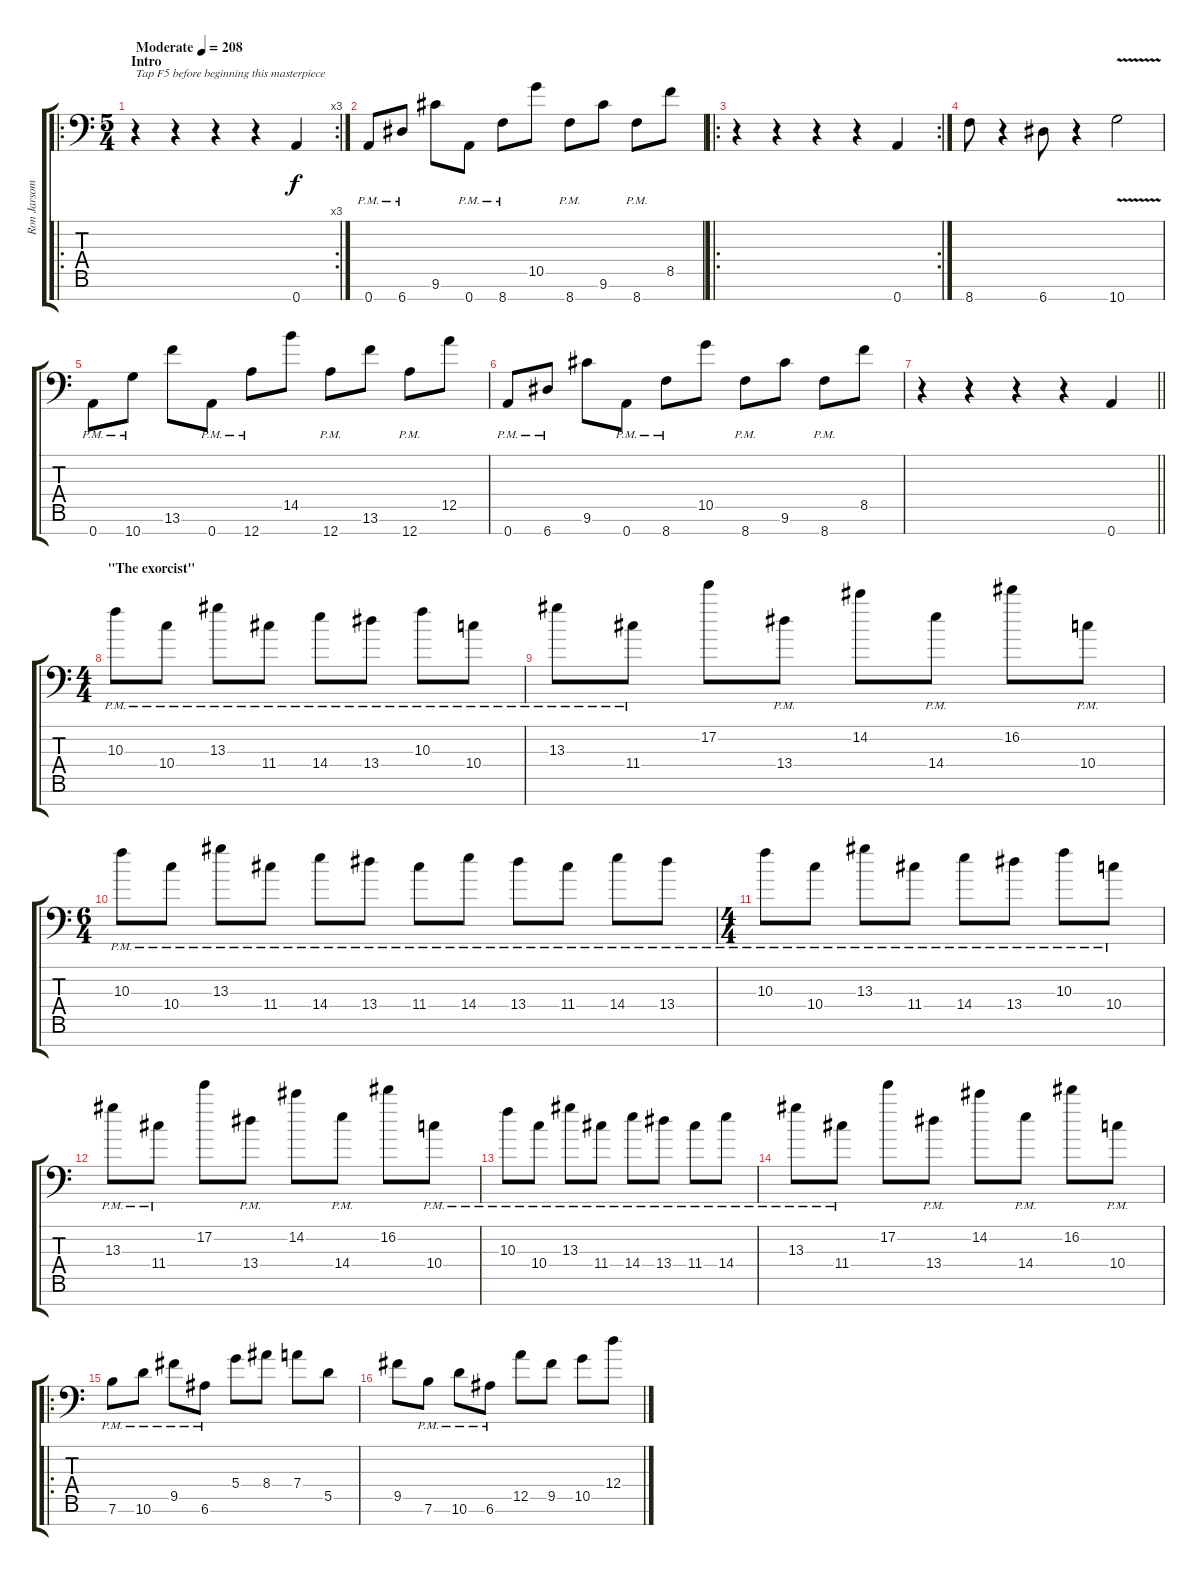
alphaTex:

\track ("Ron Jarsombek" "Ron Jarsom") {instrument distortionguitar}
\staff {score tabs}
\tuning (E4 B3 G3 D3 A2 E2 A1) {hide}
\ro
\rc 3
\ts (5 4)
\section ("" "Intro")
\tempo (208 "Moderate")
\clef f4
\ks c
r.4{txt "Tap F5 before beginning this masterpiece" dy f instrument distortionguitar} r.4 r.4 r.4 0.7.4 |
0.7{pm}.8 6.7{pm}.8 9.6.8 0.7{pm}.8 8.7{pm}.8 10.5.8 8.7{pm}.8 9.6.8 8.7{pm}.8 8.5.8 |
\ro
\rc 2
r.4 r.4 r.4 r.4 0.7.4 |
8.7.8 r.4 6.7.8 r.4 10.7{v}.2 |
0.7{pm}.8 10.7{pm}.8 13.6.8 0.7{pm}.8 12.7{pm}.8 14.5.8 12.7{pm}.8 13.6.8 12.7{pm}.8 12.5.8 |
0.7{pm}.8 6.7{pm}.8 9.6.8 0.7{pm}.8 8.7{pm}.8 10.5.8 8.7{pm}.8 9.6.8 8.7{pm}.8 8.5.8 |
\barLineRight lightlight
r.4 r.4 r.4 r.4 0.7.4 |
\ts (4 4)
\section ("" "\"The exorcist\"")
10.3{pm}.8 10.4{pm}.8 13.3{pm}.8 11.4{pm}.8 14.4{pm}.8 13.4{pm}.8 10.3{pm}.8 10.4{pm}.8 |
13.3{pm}.8 11.4{pm}.8 17.2.8 13.4{pm}.8 14.2.8 14.4{pm}.8 16.2.8 10.4{pm}.8 |
\ts (6 4)
10.3{pm}.8 10.4{pm}.8 13.3{pm}.8 11.4{pm}.8 14.4{pm}.8 13.4{pm}.8 11.4{pm}.8 14.4{pm}.8 13.4{pm}.8 11.4{pm}.8 14.4{pm}.8 13.4{pm}.8 |
\ts (4 4)
10.3{pm}.8 10.4{pm}.8 13.3{pm}.8 11.4{pm}.8 14.4{pm}.8 13.4{pm}.8 10.3{pm}.8 10.4{pm}.8 |
13.3{pm}.8 11.4{pm}.8 17.2.8 13.4{pm}.8 14.2.8 14.4{pm}.8 16.2.8 10.4{pm}.8 |
10.3{pm}.8 10.4{pm}.8 13.3{pm}.8 11.4{pm}.8 14.4{pm}.8 13.4{pm}.8 11.4{pm}.8 14.4{pm}.8 |
13.3{pm}.8 11.4{pm}.8 17.2.8 13.4{pm}.8 14.2.8 14.4{pm}.8 16.2.8 10.4{pm}.8 |
\ro
7.6{pm}.8 10.6{pm}.8 9.5{pm}.8 6.6{pm}.8 5.4.8 8.4.8 7.4.8 5.5.8 |
9.5.8 7.6{pm}.8 10.6{pm}.8 6.6{pm}.8 12.5.8 9.5.8 10.5.8 12.4.8
